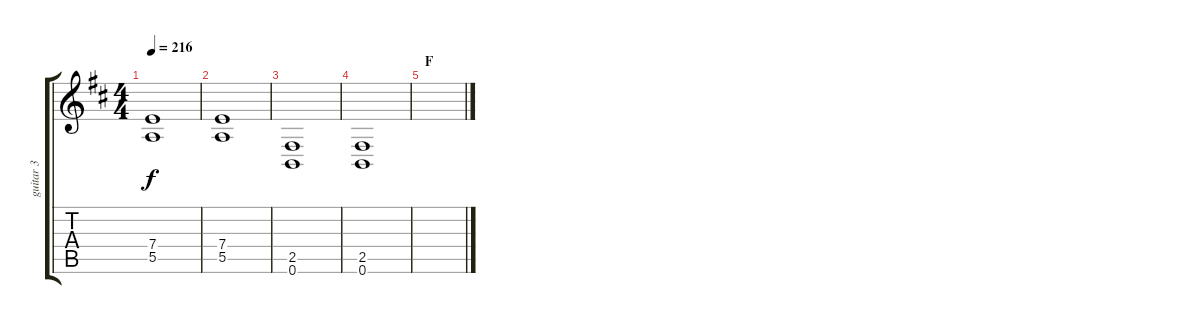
\track ("guitar 3" "guitar 3") {instrument distortionguitar}
\staff {score tabs}
\tuning (B3 Gb3 D3 A2 E2 B1) {hide}
\ts (4 4)
\tempo 216
\clef g2
\ks d
(7.4 5.5).1{dy f} |
(7.4 5.5).1 |
(2.5 0.6).1 |
(2.5 0.6).1 |
\section ("" "F")
